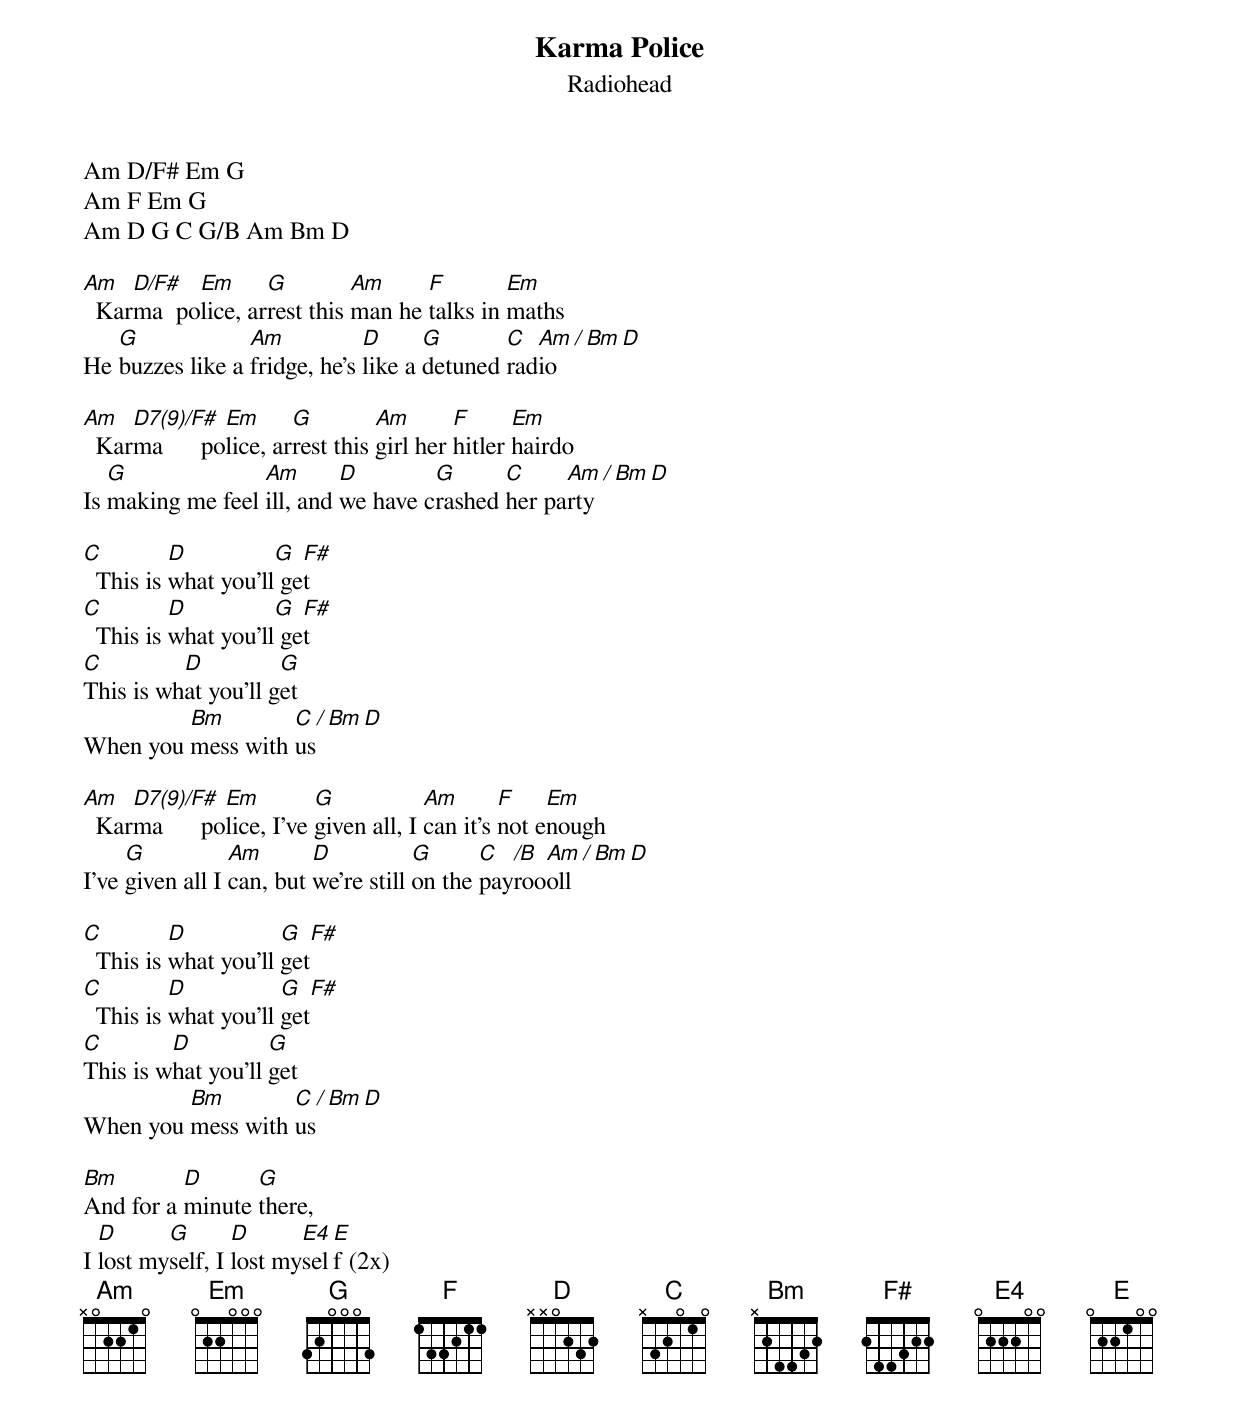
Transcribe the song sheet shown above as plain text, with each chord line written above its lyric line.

Karma Police
Radiohead

Am D/F# Em G
Am F Em G
Am D G C G/B Am Bm D

Am   D/F#  Em      G         Am     F        Em
  Karma  police, arrest this man he talks in maths
   G             Am           D      G       C  Am / Bm D
He buzzes like a fridge, he's like a detuned radio

Am   D7(9)/F#  Em      G         Am       F      Em
  Karma      police, arrest this girl her hitler hairdo
   G              Am       D        G      C     Am  /  Bm D
Is making me feel ill, and we have crashed her party

C         D          G  F#
  This is what you'll get
C         D          G  F#
  This is what you'll get
C         D          G
This is what you'll get
         Bm        C / Bm D
When you mess with us

Am   D7(9)/F#  Em         G            Am       F    Em
  Karma      police, I've given all, I can it's not enough
     G           Am       D           G      C  /B Am / Bm D
I've given all I can, but we're still on the payroooll

C         D           G  F#
  This is what you'll get
C         D           G  F#
  This is what you'll get
C        D          G
This is what you'll get
         Bm        C / Bm D
When you mess with us

Bm        D      G
And for a minute there,
  D      G       D      E4 E
I lost myself, I lost myself (2x)
